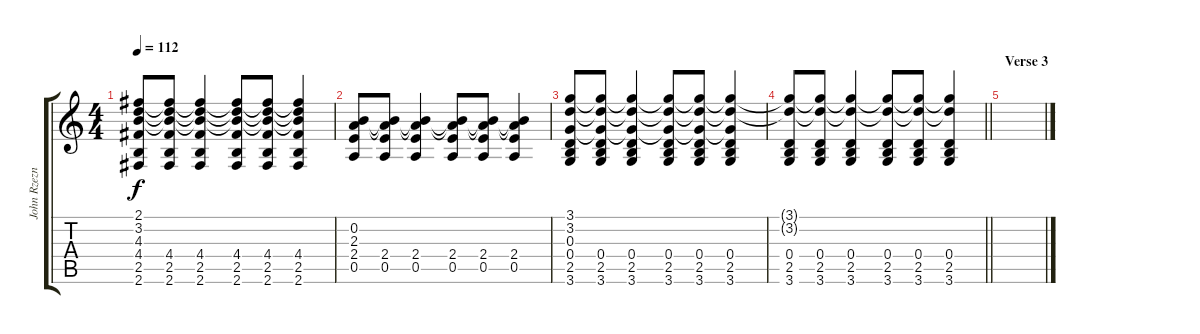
\track ("John Rzeznik - Rythem 2" "John Rzezn") {instrument distortionguitar}
\staff {score tabs}
\tuning (E4 B3 G3 D3 A2 E2) {hide}
\ts (4 4)
\tempo 112
\clef g2
\ks c
(2.1 3.2 4.3 4.4 2.5 2.6).8{dy f} (2.1{t} 3.2{t} 4.3{t} 4.4 2.5 2.6).8 (2.1{t} 3.2{t} 4.3{t} 4.4 2.5 2.6).4 (2.1{t} 3.2{t} 4.3{t} 4.4 2.5 2.6).8 (2.1{t} 3.2{t} 4.3{t} 4.4 2.5 2.6).8 (2.1{t} 3.2{t} 4.3{t} 4.4 2.5 2.6).4 |
(0.2 2.3 2.4 0.5).8 (0.2{t} 2.3{t} 2.4 0.5).8 (0.2{t} 2.3{t} 2.4 0.5).4 (0.2{t} 2.3{t} 2.4 0.5).8 (0.2{t} 2.3{t} 2.4 0.5).8 (0.2{t} 2.3{t} 2.4 0.5).4 |
(3.1 3.2 0.3 0.4 2.5 3.6).8 (3.1{t} 3.2{t} 0.3{t} 0.4 2.5 3.6).8 (3.1{t} 3.2{t} 0.3{t} 0.4 2.5 3.6).4 (3.1{t} 3.2{t} 0.3{t} 0.4 2.5 3.6).8 (3.1{t} 3.2{t} 0.3{t} 0.4 2.5 3.6).8 (3.1{t} 3.2{t} 0.3{t} 0.4 2.5 3.6).4 |
\barLineRight lightlight
(3.1{t} 3.2{t} 0.4 2.5 3.6).8 (3.1{t} 3.2{t} 0.4 2.5 3.6).8 (3.1{t} 3.2{t} 0.4 2.5 3.6).4 (3.1{t} 3.2{t} 0.4 2.5 3.6).8 (3.1{t} 3.2{t} 0.4 2.5 3.6).8 (3.1{t} 3.2{t} 0.4 2.5 3.6).4 |
\section ("" "Verse 3")
